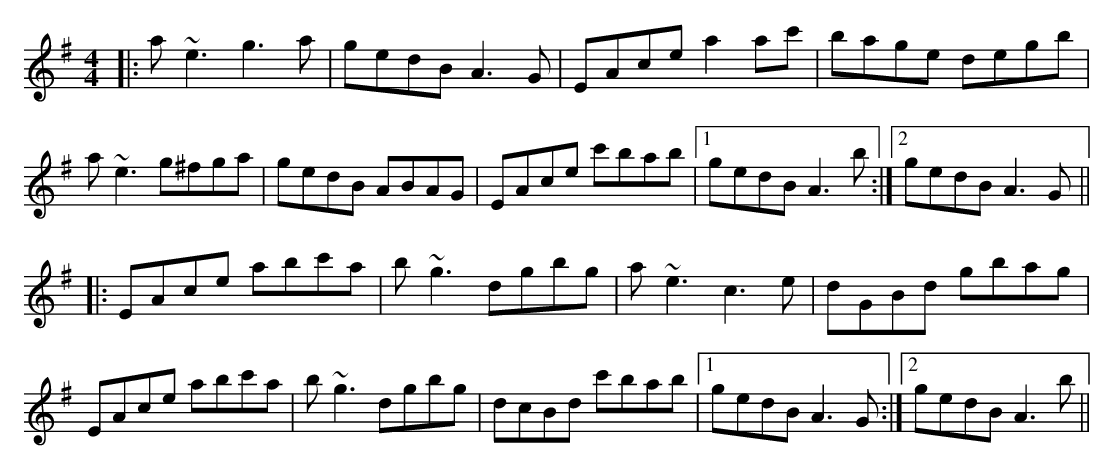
X:1
M:4/4
K:Ador
|:a~e3 g3a|gedB A3G|EAce a2ac'|bage degb|
a~e3 g^fga|gedB ABAG|EAce c'bab|1 gedB A3b:|2 gedB A3G||
|:EAce abc'a|b~g3 dgbg|a~e3 c3e|dGBd gbag|
EAce abc'a|b~g3 dgbg|dcBd c'bab|1 gedB A3G:|2 gedB A3b||
